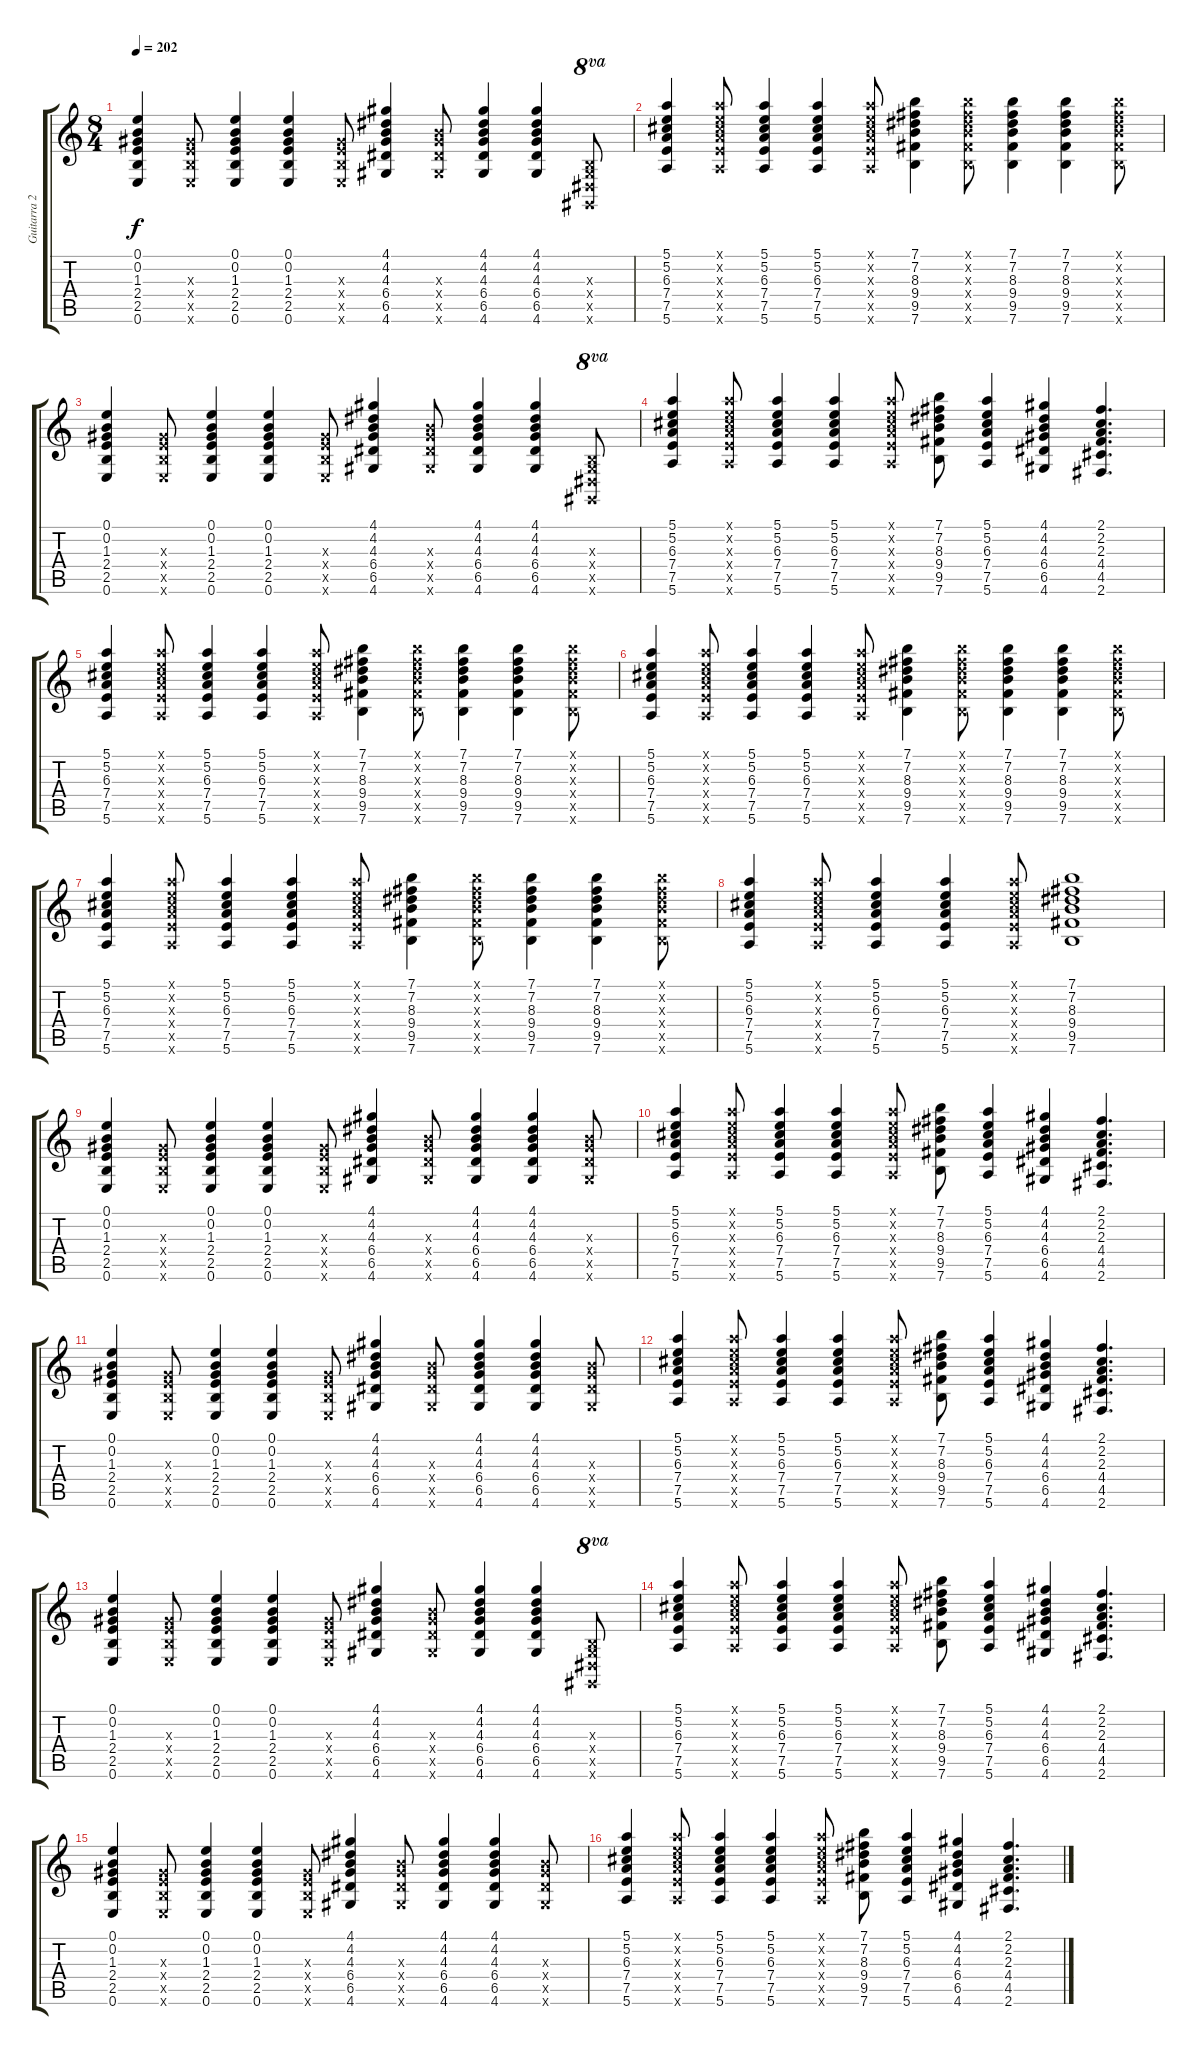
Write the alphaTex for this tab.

\track ("Guitarra 2 (Mauri Chinni)" "Guitarra 2") {instrument overdrivenguitar}
\staff {score tabs}
\tuning (E4 B3 G3 D3 A2 E2) {hide}
\ts (8 4)
\tempo 202
\clef g2
\ks c
(0.1 0.2 1.3 2.4 2.5 0.6).4{dy f} (1.3{x} 2.4{x} 2.5{x} 0.6{x}).8 (0.1 0.2 1.3 2.4 2.5 0.6).4 (0.1 0.2 1.3 2.4 2.5 0.6).4 (1.3{x} 2.4{x} 2.5{x} 0.6{x}).8 (4.1 4.2 4.3 6.4 6.5 4.6).4 (4.3{x} 6.4{x} 6.5{x} 4.6{x}).8 (4.1 4.2 4.3 6.4 6.5 4.6).4 (4.1 4.2 4.3 6.4 6.5 4.6).4 (4.3{x} 6.4{x} 6.5{x} 4.6{x}).8{ot 8va} |
(5.1 5.2 6.3 7.4 7.5 5.6).4 (5.1{x} 5.2{x} 6.3{x} 7.4{x} 7.5{x} 5.6{x}).8 (5.1 5.2 6.3 7.4 7.5 5.6).4 (5.1 5.2 6.3 7.4 7.5 5.6).4 (5.1{x} 5.2{x} 6.3{x} 7.4{x} 7.5{x} 5.6{x}).8 (7.1 7.2 8.3 9.4 9.5 7.6).4 (7.1{x} 7.2{x} 8.3{x} 9.4{x} 9.5{x} 7.6{x}).8 (7.1 7.2 8.3 9.4 9.5 7.6).4 (7.1 7.2 8.3 9.4 9.5 7.6).4 (7.1{x} 7.2{x} 8.3{x} 9.4{x} 9.5{x} 7.6{x}).8 |
(0.1 0.2 1.3 2.4 2.5 0.6).4 (1.3{x} 2.4{x} 2.5{x} 0.6{x}).8 (0.1 0.2 1.3 2.4 2.5 0.6).4 (0.1 0.2 1.3 2.4 2.5 0.6).4 (1.3{x} 2.4{x} 2.5{x} 0.6{x}).8 (4.1 4.2 4.3 6.4 6.5 4.6).4 (4.3{x} 6.4{x} 6.5{x} 4.6{x}).8 (4.1 4.2 4.3 6.4 6.5 4.6).4 (4.1 4.2 4.3 6.4 6.5 4.6).4 (4.3{x} 6.4{x} 6.5{x} 4.6{x}).8{ot 8va} |
(5.1 5.2 6.3 7.4 7.5 5.6).4 (5.1{x} 5.2{x} 6.3{x} 7.4{x} 7.5{x} 5.6{x}).8 (5.1 5.2 6.3 7.4 7.5 5.6).4 (5.1 5.2 6.3 7.4 7.5 5.6).4 (5.1{x} 5.2{x} 6.3{x} 7.4{x} 7.5{x} 5.6{x}).8 (7.1 7.2 8.3 9.4 9.5 7.6).8 (5.1 5.2 6.3 7.4 7.5 5.6).4 (4.1 4.2 4.3 6.4 6.5 4.6).4 (2.1 2.2 2.3 4.4 4.5 2.6).4{d} |
(5.1 5.2 6.3 7.4 7.5 5.6).4 (5.1{x} 5.2{x} 6.3{x} 7.4{x} 7.5{x} 5.6{x}).8 (5.1 5.2 6.3 7.4 7.5 5.6).4 (5.1 5.2 6.3 7.4 7.5 5.6).4 (5.1{x} 5.2{x} 6.3{x} 7.4{x} 7.5{x} 5.6{x}).8 (7.1 7.2 8.3 9.4 9.5 7.6).4 (7.1{x} 7.2{x} 8.3{x} 9.4{x} 9.5{x} 7.6{x}).8 (7.1 7.2 8.3 9.4 9.5 7.6).4 (7.1 7.2 8.3 9.4 9.5 7.6).4 (7.1{x} 7.2{x} 8.3{x} 9.4{x} 9.5{x} 7.6{x}).8 |
(5.1 5.2 6.3 7.4 7.5 5.6).4 (5.1{x} 5.2{x} 6.3{x} 7.4{x} 7.5{x} 5.6{x}).8 (5.1 5.2 6.3 7.4 7.5 5.6).4 (5.1 5.2 6.3 7.4 7.5 5.6).4 (5.1{x} 5.2{x} 6.3{x} 7.4{x} 7.5{x} 5.6{x}).8 (7.1 7.2 8.3 9.4 9.5 7.6).4 (7.1{x} 7.2{x} 8.3{x} 9.4{x} 9.5{x} 7.6{x}).8 (7.1 7.2 8.3 9.4 9.5 7.6).4 (7.1 7.2 8.3 9.4 9.5 7.6).4 (7.1{x} 7.2{x} 8.3{x} 9.4{x} 9.5{x} 7.6{x}).8 |
(5.1 5.2 6.3 7.4 7.5 5.6).4 (5.1{x} 5.2{x} 6.3{x} 7.4{x} 7.5{x} 5.6{x}).8 (5.1 5.2 6.3 7.4 7.5 5.6).4 (5.1 5.2 6.3 7.4 7.5 5.6).4 (5.1{x} 5.2{x} 6.3{x} 7.4{x} 7.5{x} 5.6{x}).8 (7.1 7.2 8.3 9.4 9.5 7.6).4 (7.1{x} 7.2{x} 8.3{x} 9.4{x} 9.5{x} 7.6{x}).8 (7.1 7.2 8.3 9.4 9.5 7.6).4 (7.1 7.2 8.3 9.4 9.5 7.6).4 (7.1{x} 7.2{x} 8.3{x} 9.4{x} 9.5{x} 7.6{x}).8 |
(5.1 5.2 6.3 7.4 7.5 5.6).4 (5.1{x} 5.2{x} 6.3{x} 7.4{x} 7.5{x} 5.6{x}).8 (5.1 5.2 6.3 7.4 7.5 5.6).4 (5.1 5.2 6.3 7.4 7.5 5.6).4 (5.1{x} 5.2{x} 6.3{x} 7.4{x} 7.5{x} 5.6{x}).8 (7.1 7.2 8.3 9.4 9.5 7.6).1 |
(0.1 0.2 1.3 2.4 2.5 0.6).4 (1.3{x} 2.4{x} 2.5{x} 0.6{x}).8 (0.1 0.2 1.3 2.4 2.5 0.6).4 (0.1 0.2 1.3 2.4 2.5 0.6).4 (1.3{x} 2.4{x} 2.5{x} 0.6{x}).8 (4.1 4.2 4.3 6.4 6.5 4.6).4 (4.3{x} 6.4{x} 6.5{x} 4.6{x}).8 (4.1 4.2 4.3 6.4 6.5 4.6).4 (4.1 4.2 4.3 6.4 6.5 4.6).4 (4.3{x} 6.4{x} 6.5{x} 4.6{x}).8 |
(5.1 5.2 6.3 7.4 7.5 5.6).4 (5.1{x} 5.2{x} 6.3{x} 7.4{x} 7.5{x} 5.6{x}).8 (5.1 5.2 6.3 7.4 7.5 5.6).4 (5.1 5.2 6.3 7.4 7.5 5.6).4 (5.1{x} 5.2{x} 6.3{x} 7.4{x} 7.5{x} 5.6{x}).8 (7.1 7.2 8.3 9.4 9.5 7.6).8 (5.1 5.2 6.3 7.4 7.5 5.6).4 (4.1 4.2 4.3 6.4 6.5 4.6).4 (2.1 2.2 2.3 4.4 4.5 2.6).4{d} |
(0.1 0.2 1.3 2.4 2.5 0.6).4 (1.3{x} 2.4{x} 2.5{x} 0.6{x}).8 (0.1 0.2 1.3 2.4 2.5 0.6).4 (0.1 0.2 1.3 2.4 2.5 0.6).4 (1.3{x} 2.4{x} 2.5{x} 0.6{x}).8 (4.1 4.2 4.3 6.4 6.5 4.6).4 (4.3{x} 6.4{x} 6.5{x} 4.6{x}).8 (4.1 4.2 4.3 6.4 6.5 4.6).4 (4.1 4.2 4.3 6.4 6.5 4.6).4 (4.3{x} 6.4{x} 6.5{x} 4.6{x}).8 |
(5.1 5.2 6.3 7.4 7.5 5.6).4 (5.1{x} 5.2{x} 6.3{x} 7.4{x} 7.5{x} 5.6{x}).8 (5.1 5.2 6.3 7.4 7.5 5.6).4 (5.1 5.2 6.3 7.4 7.5 5.6).4 (5.1{x} 5.2{x} 6.3{x} 7.4{x} 7.5{x} 5.6{x}).8 (7.1 7.2 8.3 9.4 9.5 7.6).8 (5.1 5.2 6.3 7.4 7.5 5.6).4 (4.1 4.2 4.3 6.4 6.5 4.6).4 (2.1 2.2 2.3 4.4 4.5 2.6).4{d} |
(0.1 0.2 1.3 2.4 2.5 0.6).4 (1.3{x} 2.4{x} 2.5{x} 0.6{x}).8 (0.1 0.2 1.3 2.4 2.5 0.6).4 (0.1 0.2 1.3 2.4 2.5 0.6).4 (1.3{x} 2.4{x} 2.5{x} 0.6{x}).8 (4.1 4.2 4.3 6.4 6.5 4.6).4 (4.3{x} 6.4{x} 6.5{x} 4.6{x}).8 (4.1 4.2 4.3 6.4 6.5 4.6).4 (4.1 4.2 4.3 6.4 6.5 4.6).4 (4.3{x} 6.4{x} 6.5{x} 4.6{x}).8{ot 8va} |
(5.1 5.2 6.3 7.4 7.5 5.6).4 (5.1{x} 5.2{x} 6.3{x} 7.4{x} 7.5{x} 5.6{x}).8 (5.1 5.2 6.3 7.4 7.5 5.6).4 (5.1 5.2 6.3 7.4 7.5 5.6).4 (5.1{x} 5.2{x} 6.3{x} 7.4{x} 7.5{x} 5.6{x}).8 (7.1 7.2 8.3 9.4 9.5 7.6).8 (5.1 5.2 6.3 7.4 7.5 5.6).4 (4.1 4.2 4.3 6.4 6.5 4.6).4 (2.1 2.2 2.3 4.4 4.5 2.6).4{d} |
(0.1 0.2 1.3 2.4 2.5 0.6).4 (1.3{x} 2.4{x} 2.5{x} 0.6{x}).8 (0.1 0.2 1.3 2.4 2.5 0.6).4 (0.1 0.2 1.3 2.4 2.5 0.6).4 (1.3{x} 2.4{x} 2.5{x} 0.6{x}).8 (4.1 4.2 4.3 6.4 6.5 4.6).4 (4.3{x} 6.4{x} 6.5{x} 4.6{x}).8 (4.1 4.2 4.3 6.4 6.5 4.6).4 (4.1 4.2 4.3 6.4 6.5 4.6).4 (4.3{x} 6.4{x} 6.5{x} 4.6{x}).8 |
(5.1 5.2 6.3 7.4 7.5 5.6).4 (5.1{x} 5.2{x} 6.3{x} 7.4{x} 7.5{x} 5.6{x}).8 (5.1 5.2 6.3 7.4 7.5 5.6).4 (5.1 5.2 6.3 7.4 7.5 5.6).4 (5.1{x} 5.2{x} 6.3{x} 7.4{x} 7.5{x} 5.6{x}).8 (7.1 7.2 8.3 9.4 9.5 7.6).8 (5.1 5.2 6.3 7.4 7.5 5.6).4 (4.1 4.2 4.3 6.4 6.5 4.6).4 (2.1 2.2 2.3 4.4 4.5 2.6).4{d}
